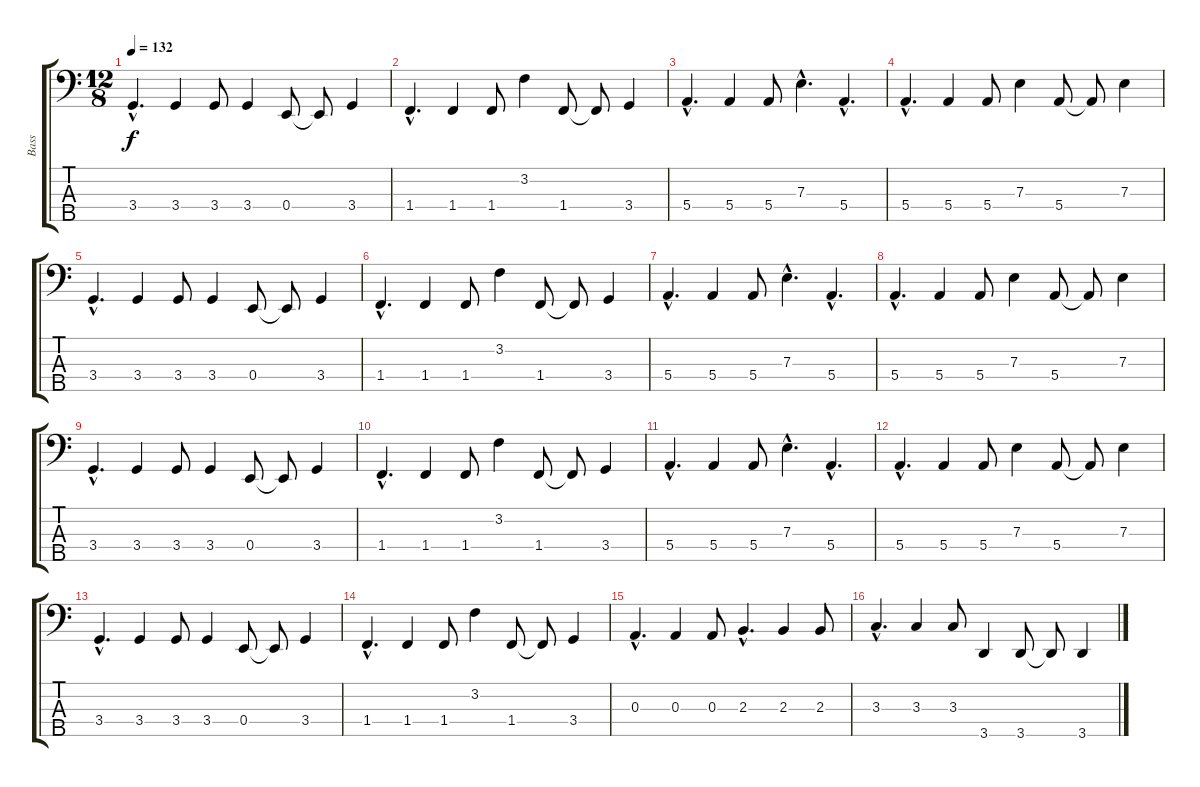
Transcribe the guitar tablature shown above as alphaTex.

\track ("Bass" "Bass") {instrument acousticbass}
\staff {score tabs}
\tuning (G2 D2 A1 E1 B0) {hide}
\ts (12 8)
\tempo 132
\clef f4
\ks c
3.4{hac}.4{d dy f} 3.4.4 3.4.8 3.4.4 0.4.8 0.4{t}.8 3.4.4 |
1.4{hac}.4{d} 1.4.4 1.4.8 3.2.4 1.4.8 1.4{t}.8 3.4.4 |
5.4{hac}.4{d} 5.4.4 5.4.8 7.3{hac}.4{d} 5.4{hac}.4{d} |
5.4{hac}.4{d} 5.4.4 5.4.8 7.3.4 5.4.8 5.4{t}.8 7.3.4 |
3.4{hac}.4{d} 3.4.4 3.4.8 3.4.4 0.4.8 0.4{t}.8 3.4.4 |
1.4{hac}.4{d} 1.4.4 1.4.8 3.2.4 1.4.8 1.4{t}.8 3.4.4 |
5.4{hac}.4{d} 5.4.4 5.4.8 7.3{hac}.4{d} 5.4{hac}.4{d} |
5.4{hac}.4{d} 5.4.4 5.4.8 7.3.4 5.4.8 5.4{t}.8 7.3.4 |
3.4{hac}.4{d} 3.4.4 3.4.8 3.4.4 0.4.8 0.4{t}.8 3.4.4 |
1.4{hac}.4{d} 1.4.4 1.4.8 3.2.4 1.4.8 1.4{t}.8 3.4.4 |
5.4{hac}.4{d} 5.4.4 5.4.8 7.3{hac}.4{d} 5.4{hac}.4{d} |
5.4{hac}.4{d} 5.4.4 5.4.8 7.3.4 5.4.8 5.4{t}.8 7.3.4 |
3.4{hac}.4{d} 3.4.4 3.4.8 3.4.4 0.4.8 0.4{t}.8 3.4.4 |
1.4{hac}.4{d} 1.4.4 1.4.8 3.2.4 1.4.8 1.4{t}.8 3.4.4 |
0.3{hac}.4{d} 0.3.4 0.3.8 2.3{hac}.4{d} 2.3.4 2.3.8 |
3.3{hac}.4{d} 3.3.4 3.3.8 3.5.4 3.5.8 3.5{t}.8 3.5.4
